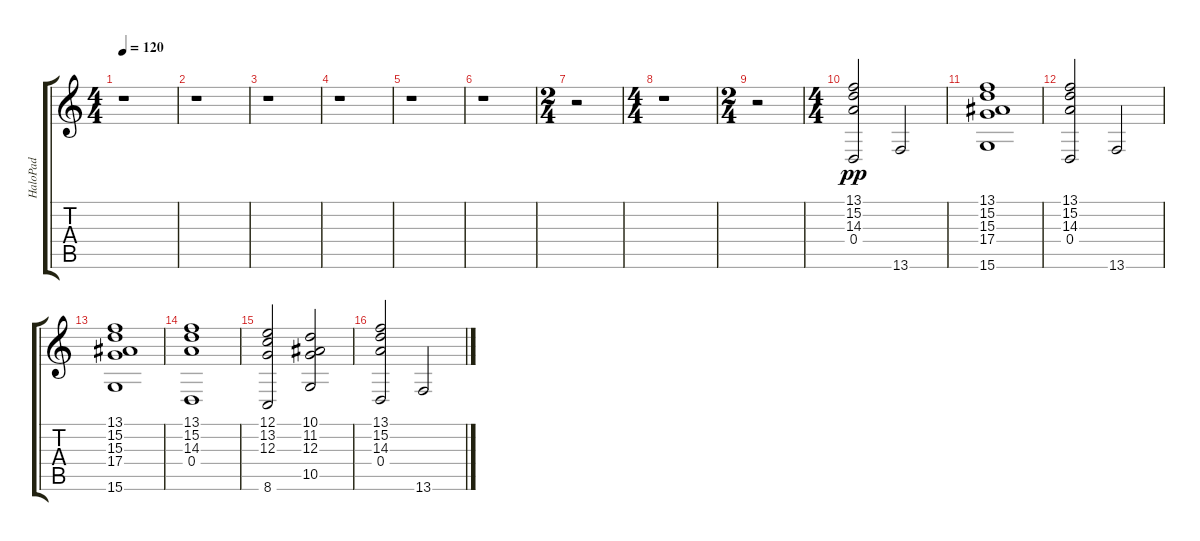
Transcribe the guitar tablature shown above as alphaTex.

\track ("HaloPad" "HaloPad") {instrument pad7halo}
\staff {score tabs}
\tuning (E4 B3 G3 D3 A2 E2) {hide}
\ts (4 4)
\tempo 120
\clef g2
\ks c
r.1{dy pp instrument pad7halo} |
r.1 |
r.1 |
r.1 |
r.1 |
r.1 |
\ts (2 4)
r.2 |
\ts (4 4)
r.1 |
\ts (2 4)
r.2 |
\ts (4 4)
(13.1 15.2 14.3 0.4).2 13.6.2 |
(13.1 15.2 15.3 17.4 15.6).1 |
(13.1 15.2 14.3 0.4).2 13.6.2 |
(13.1 15.2 15.3 17.4 15.6).1 |
(13.1 15.2 14.3 0.4).1 |
(12.1 13.2 12.3 8.6).2 (10.1 11.2 12.3 10.5).2 |
(13.1 15.2 14.3 0.4).2 13.6.2
